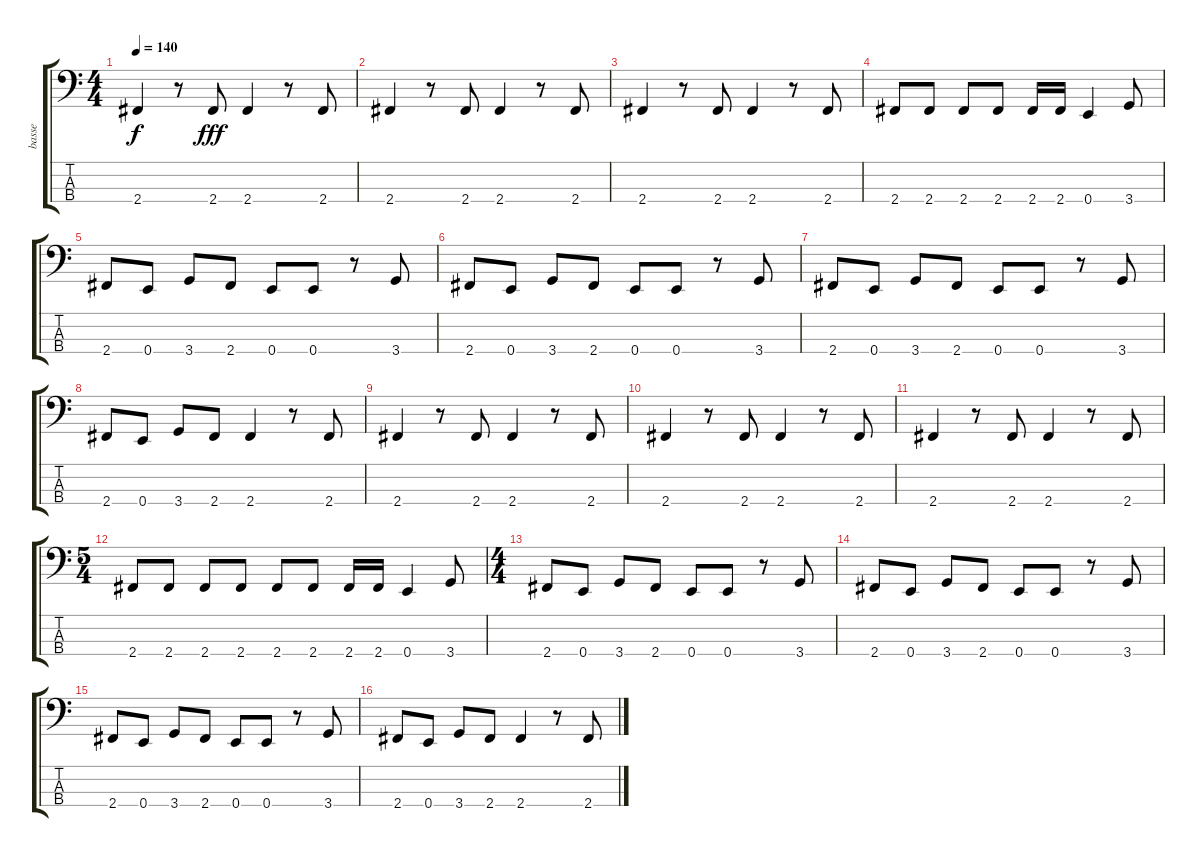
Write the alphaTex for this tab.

\track ("basse" "basse") {instrument electricbasspick}
\staff {score tabs}
\tuning (G2 D2 A1 E1) {hide}
\ts (4 4)
\tempo 140
\clef f4
\ks c
2.4{t}.4{dy f} r.8 2.4.8{dy fff} 2.4.4 r.8 2.4.8 |
2.4.4 r.8 2.4.8 2.4.4 r.8 2.4.8 |
2.4.4 r.8 2.4.8 2.4.4 r.8 2.4.8 |
2.4.8 2.4.8 2.4.8 2.4.8 2.4.16 2.4.16 0.4.4 3.4.8 |
2.4.8 0.4.8 3.4.8 2.4.8 0.4.8 0.4.8 r.8 3.4.8 |
2.4.8 0.4.8 3.4.8 2.4.8 0.4.8 0.4.8 r.8 3.4.8 |
2.4.8 0.4.8 3.4.8 2.4.8 0.4.8 0.4.8 r.8 3.4.8 |
2.4.8 0.4.8 3.4.8 2.4.8 2.4.4 r.8 2.4.8 |
2.4.4 r.8 2.4.8 2.4.4 r.8 2.4.8 |
2.4.4 r.8 2.4.8 2.4.4 r.8 2.4.8 |
2.4.4 r.8 2.4.8 2.4.4 r.8 2.4.8 |
\ts (5 4)
2.4.8 2.4.8 2.4.8 2.4.8 2.4.8 2.4.8 2.4.16 2.4.16 0.4.4 3.4.8 |
\ts (4 4)
2.4.8 0.4.8 3.4.8 2.4.8 0.4.8 0.4.8 r.8 3.4.8 |
2.4.8 0.4.8 3.4.8 2.4.8 0.4.8 0.4.8 r.8 3.4.8 |
2.4.8 0.4.8 3.4.8 2.4.8 0.4.8 0.4.8 r.8 3.4.8 |
2.4.8 0.4.8 3.4.8 2.4.8 2.4.4 r.8 2.4.8
